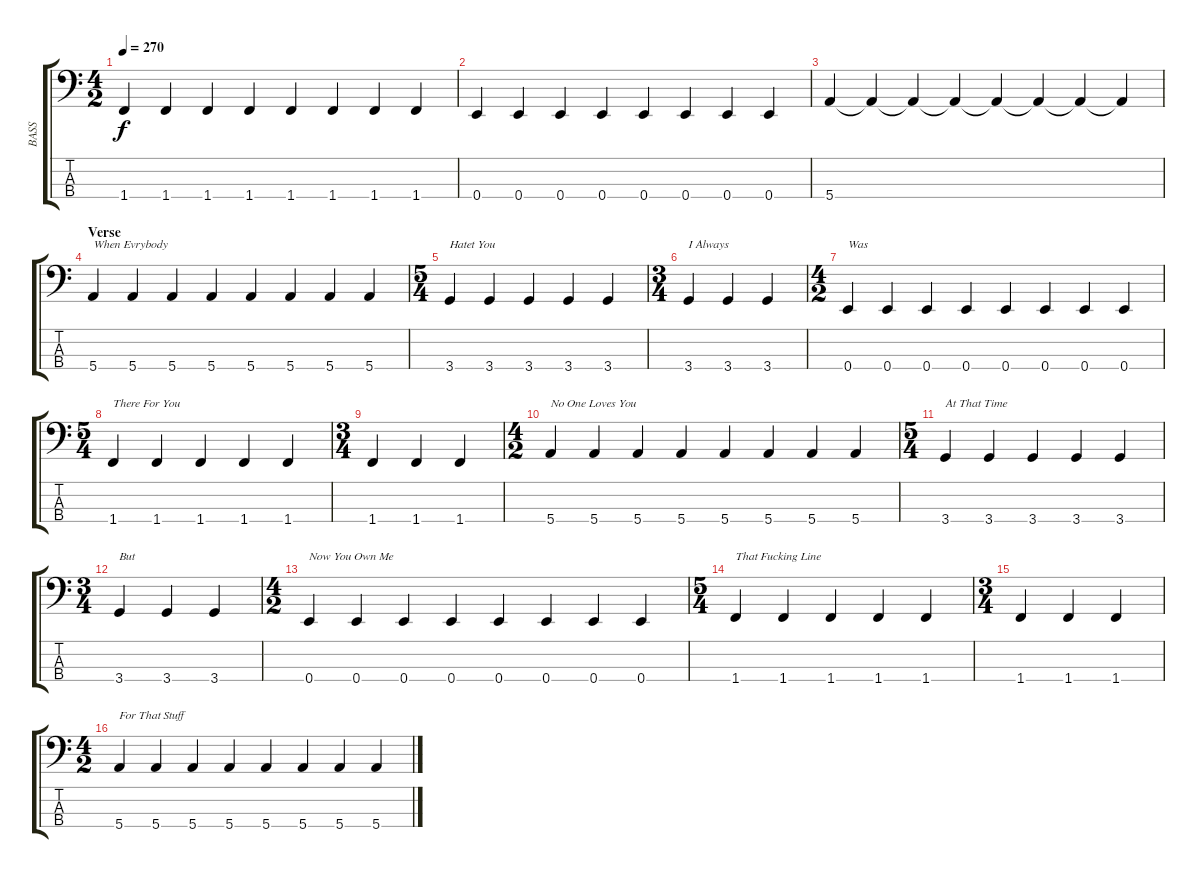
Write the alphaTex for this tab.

\track ("BASS" "BASS") {instrument electricbassfinger}
\staff {score tabs}
\tuning (G2 D2 A1 E1) {hide}
\ts (4 2)
\tempo 270
\clef f4
\ks c
1.4.4{dy f} 1.4.4 1.4.4 1.4.4 1.4.4 1.4.4 1.4.4 1.4.4 |
0.4.4 0.4.4 0.4.4 0.4.4 0.4.4 0.4.4 0.4.4 0.4.4 |
5.4.4 5.4{t}.4 5.4{t}.4 5.4{t}.4 5.4{t}.4 5.4{t}.4 5.4{t}.4 5.4{t}.4 |
\section ("" "Verse")
5.4.4{txt "When Evrybody "} 5.4.4 5.4.4 5.4.4 5.4.4 5.4.4 5.4.4 5.4.4 |
\ts (5 4)
3.4.4{txt "Hatet You"} 3.4.4 3.4.4 3.4.4 3.4.4 |
\ts (3 4)
3.4.4{txt "I Always"} 3.4.4 3.4.4 |
\ts (4 2)
0.4.4{txt "Was"} 0.4.4 0.4.4 0.4.4 0.4.4 0.4.4 0.4.4 0.4.4 |
\ts (5 4)
1.4.4{txt "There For You"} 1.4.4 1.4.4 1.4.4 1.4.4 |
\ts (3 4)
1.4.4 1.4.4 1.4.4 |
\ts (4 2)
5.4.4{txt "No One Loves You"} 5.4.4 5.4.4 5.4.4 5.4.4 5.4.4 5.4.4 5.4.4 |
\ts (5 4)
3.4.4{txt "At That Time"} 3.4.4 3.4.4 3.4.4 3.4.4 |
\ts (3 4)
3.4.4{txt "But "} 3.4.4 3.4.4 |
\ts (4 2)
0.4.4{txt "Now You Own Me"} 0.4.4 0.4.4 0.4.4 0.4.4 0.4.4 0.4.4 0.4.4 |
\ts (5 4)
1.4.4{txt "That Fucking Line"} 1.4.4 1.4.4 1.4.4 1.4.4 |
\ts (3 4)
1.4.4 1.4.4 1.4.4 |
\ts (4 2)
5.4.4{txt "For That Stuff"} 5.4.4 5.4.4 5.4.4 5.4.4 5.4.4 5.4.4 5.4.4
